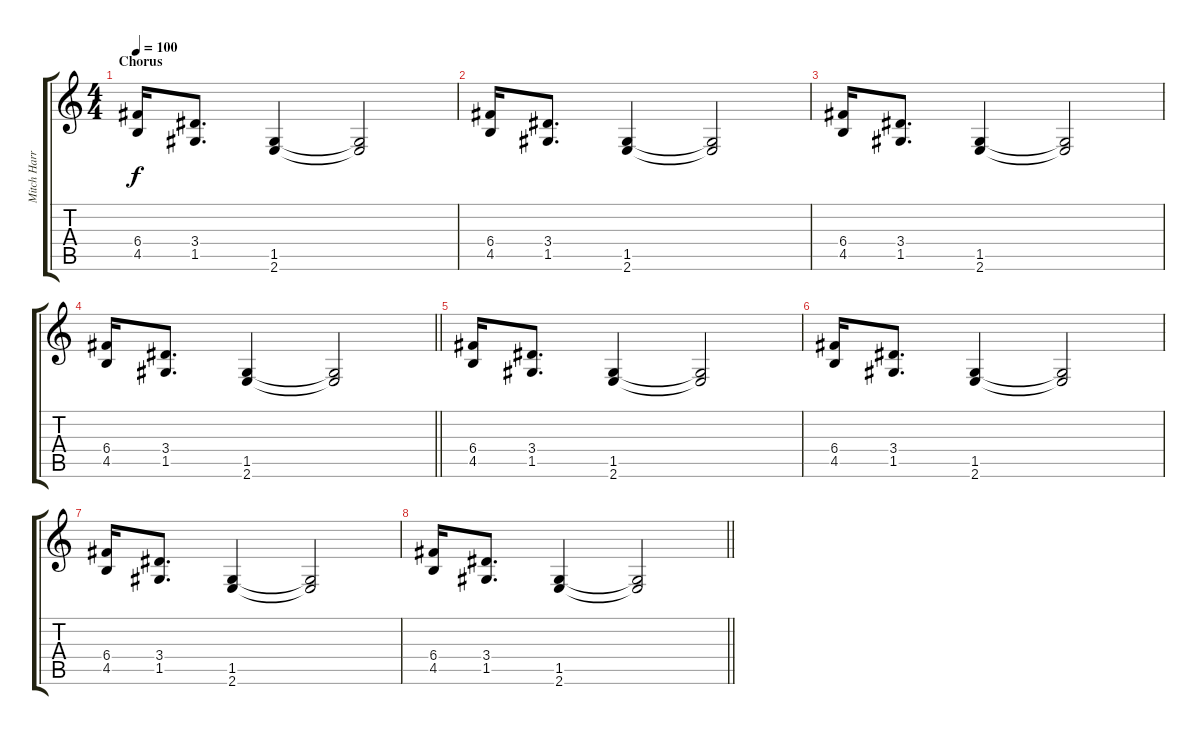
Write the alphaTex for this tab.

\track ("Mitch Harris " "Mitch Harr") {instrument distortionguitar}
\staff {score tabs}
\tuning (D4 A3 F3 C3 G2 D2) {hide}
\ts (4 4)
\section ("" "Chorus")
\tempo 100
\clef g2
\ks c
(6.4 4.5).16{dy f} (3.4 1.5).8{d} (1.5 2.6).4 (1.5{t} 2.6{t}).2 |
(6.4 4.5).16 (3.4 1.5).8{d} (1.5 2.6).4 (1.5{t} 2.6{t}).2 |
(6.4 4.5).16 (3.4 1.5).8{d} (1.5 2.6).4 (1.5{t} 2.6{t}).2 |
\barLineRight lightlight
(6.4 4.5).16 (3.4 1.5).8{d} (1.5 2.6).4 (1.5{t} 2.6{t}).2 |
(6.4 4.5).16 (3.4 1.5).8{d} (1.5 2.6).4 (1.5{t} 2.6{t}).2 |
(6.4 4.5).16 (3.4 1.5).8{d} (1.5 2.6).4 (1.5{t} 2.6{t}).2 |
(6.4 4.5).16 (3.4 1.5).8{d} (1.5 2.6).4 (1.5{t} 2.6{t}).2 |
\barLineRight lightlight
(6.4 4.5).16 (3.4 1.5).8{d} (1.5 2.6).4 (1.5{t} 2.6{t}).2
